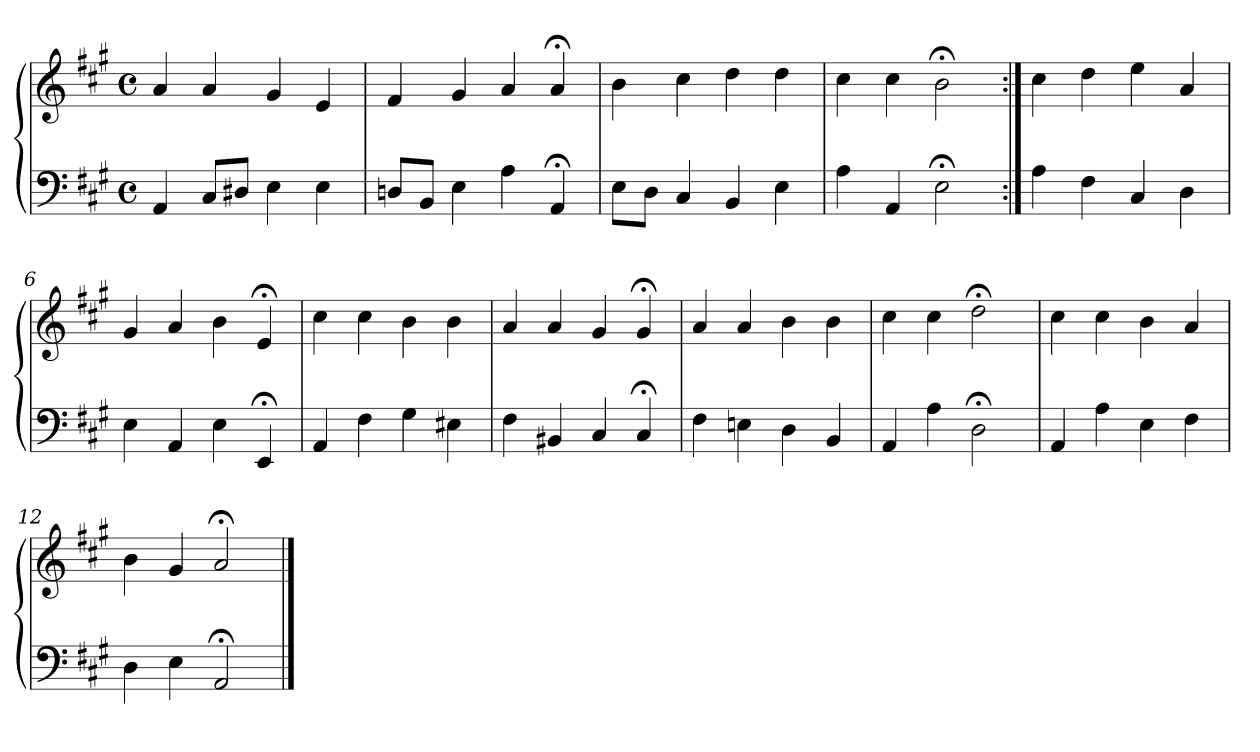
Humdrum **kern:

**kern	**kern
*part1	*part1
*staff2	*staff1
*clefF4	*clefG2
*k[f#c#g#]	*k[f#c#g#]
*M4/4	*M4/4
*met(c)	*met(c)
=1	=1
4AA	4a
8C#L	4a
8D#XJ	.
4E	4g#
4E	4e
=2	=2
8DnL	4f#
8BBJ	.
4E	4g#
4A	4a
4AA;<	4a;<
=3	=3
8EL	4b
8DJ	.
4C#	4cc#
4BB	4dd
4E	4dd
=4	=4
4A	4cc#
4AA	4cc#
2E;<	2b;<
=5:|!	=5:|!
4A	4cc#
4F#	4dd
4C#	4ee
4D	4a
=6	=6
4E	4g#
4AA	4a
4E	4b
4EE;<	4e;<
!!LO:LB:g=z
=7	=7
4AA	4cc#
4F#	4cc#
4G#	4b
4E#X	4b
=8	=8
4F#	4a
4BB#X	4a
4C#	4g#
4C#;<	4g#;<
=9	=9
4F#	4a
4En	4a
4D	4b
4BB	4b
=10	=10
4AA	4cc#
4A	4cc#
2D;<	2dd;<
=11	=11
4AA	4cc#
4A	4cc#
4E	4b
4F#	4a
=12	=12
4D	4b
4E	4g#
2AA;<	2a;<
==	==
*-	*-
